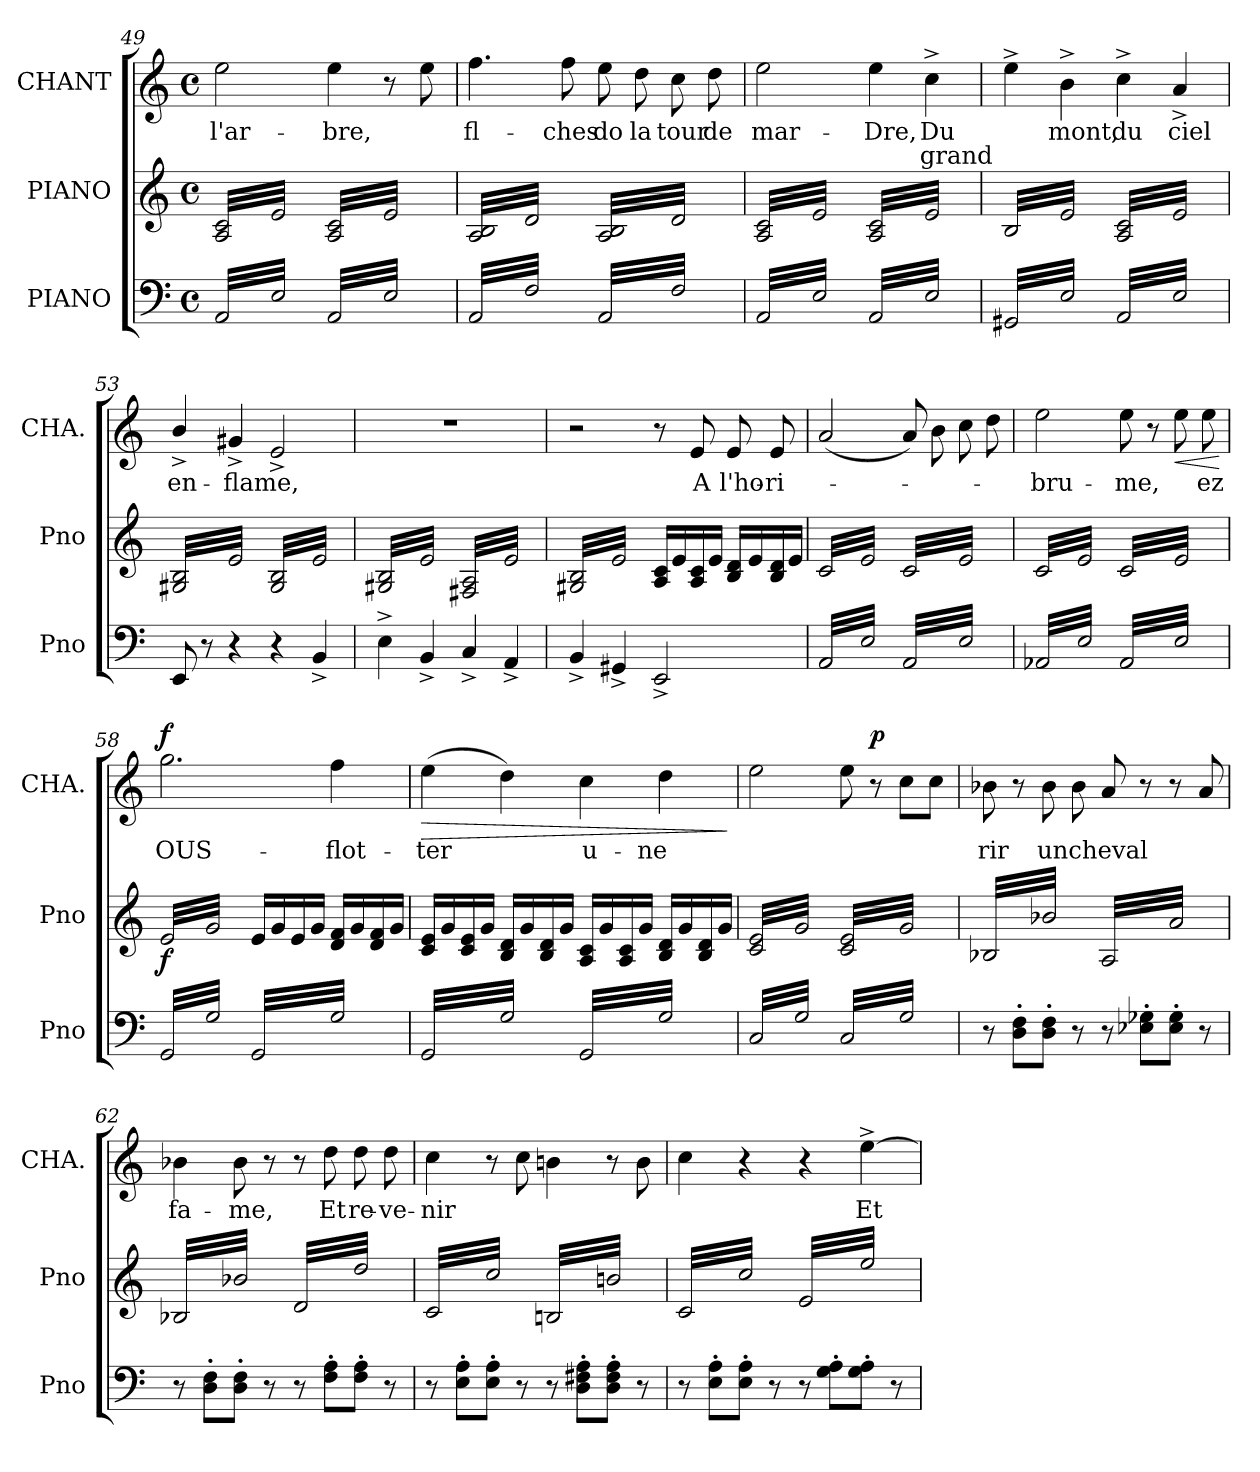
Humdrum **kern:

**kern	**kern	**dynam	**kern	**text	**text	**dynam
*part3	*part2	*part2	*part1	*part1	*part1	*part1
*staff3	*staff2	*staff2	*staff1	*staff1	*staff1	*staff1
*I"PIANO	*I"PIANO	*	*I"CHANT	*	*	*
*I'Pno	*I'Pno	*	*I'CHA.	*	*	*
!!LO:LB:g=z
*clefF4	*clefG2	*	*clefG2	*	*	*
*k[]	*k[]	*	*k[]	*	*	*
*M4/4	*M4/4	*	*M4/4	*	*	*
*met(c)	*met(c)	*	*met(c)	*	*	*
=49	=49	=49	=49	=49	=49	=49
!	!	!	!	!LO:LY:b	!	!
*tremolo	*	*	*	*	*	*
*	*tremolo	*	*	*	*	*
32AA/LLL	32A/ 32c/LLL	.	2ee\	l'ar-	.	.
32E\	32e/	.	.	.	.	.
32AA/	32A/ 32c/	.	.	.	.	.
32E\	32e/	.	.	.	.	.
32AA/	32A/ 32c/	.	.	.	.	.
32E\	32e/	.	.	.	.	.
32AA/	32A/ 32c/	.	.	.	.	.
32E\	32e/	.	.	.	.	.
32AA/	32A/ 32c/	.	.	.	.	.
32E\	32e/	.	.	.	.	.
32AA/	32A/ 32c/	.	.	.	.	.
32E\	32e/	.	.	.	.	.
32AA/	32A/ 32c/	.	.	.	.	.
32E\	32e/	.	.	.	.	.
32AA/	32A/ 32c/	.	.	.	.	.
32E\JJJ	32e/JJJ	.	.	.	.	.
!	!	!	!	!LO:LY:b	!	!
32AA/LLL	32A/ 32c/LLL	.	4ee\	-bre,	.	.
32E\	32e/	.	.	.	.	.
32AA/	32A/ 32c/	.	.	.	.	.
32E\	32e/	.	.	.	.	.
32AA/	32A/ 32c/	.	.	.	.	.
32E\	32e/	.	.	.	.	.
32AA/	32A/ 32c/	.	.	.	.	.
32E\	32e/	.	.	.	.	.
32AA/	32A/ 32c/	.	8r	.	.	.
32E\	32e/	.	.	.	.	.
32AA/	32A/ 32c/	.	.	.	.	.
32E\	32e/	.	.	.	.	.
32AA/	32A/ 32c/	.	8ee\	.	.	.
32E\	32e/	.	.	.	.	.
32AA/	32A/ 32c/	.	.	.	.	.
32E\JJJ	32e/JJJ	.	.	.	.	.
=50	=50	=50	=50	=50	=50	=50
!	!	!	!	!LO:LY:b	!	!
32AA/LLL	32A/ 32B/LLL	.	4.ff\	fl-	.	.
32F\	32d/	.	.	.	.	.
32AA/	32A/ 32B/	.	.	.	.	.
32F\	32d/	.	.	.	.	.
32AA/	32A/ 32B/	.	.	.	.	.
32F\	32d/	.	.	.	.	.
32AA/	32A/ 32B/	.	.	.	.	.
32F\	32d/	.	.	.	.	.
32AA/	32A/ 32B/	.	.	.	.	.
32F\	32d/	.	.	.	.	.
32AA/	32A/ 32B/	.	.	.	.	.
32F\	32d/	.	.	.	.	.
!	!	!	!	!LO:LY:b	!	!
32AA/	32A/ 32B/	.	8ff\	-ches	.	.
32F\	32d/	.	.	.	.	.
32AA/	32A/ 32B/	.	.	.	.	.
32F\JJJ	32d/JJJ	.	.	.	.	.
!	!	!	!	!LO:LY:b	!	!
32AA/LLL	32A/ 32B/LLL	.	8ee\	do	.	.
32F\	32d/	.	.	.	.	.
32AA/	32A/ 32B/	.	.	.	.	.
32F\	32d/	.	.	.	.	.
!	!	!	!	!LO:LY:b	!	!
32AA/	32A/ 32B/	.	8dd\	la	.	.
32F\	32d/	.	.	.	.	.
32AA/	32A/ 32B/	.	.	.	.	.
32F\	32d/	.	.	.	.	.
!	!	!	!	!LO:LY:b	!	!
32AA/	32A/ 32B/	.	8cc\	tour	.	.
32F\	32d/	.	.	.	.	.
32AA/	32A/ 32B/	.	.	.	.	.
32F\	32d/	.	.	.	.	.
!	!	!	!	!LO:LY:b	!	!
32AA/	32A/ 32B/	.	8dd\	de	.	.
32F\	32d/	.	.	.	.	.
32AA/	32A/ 32B/	.	.	.	.	.
32F\JJJ	32d/JJJ	.	.	.	.	.
=51	=51	=51	=51	=51	=51	=51
!	!	!	!	!LO:LY:b	!	!
32AA/LLL	32A/ 32c/LLL	.	2ee\	mar-	.	.
32E\	32e/	.	.	.	.	.
32AA/	32A/ 32c/	.	.	.	.	.
32E\	32e/	.	.	.	.	.
32AA/	32A/ 32c/	.	.	.	.	.
32E\	32e/	.	.	.	.	.
32AA/	32A/ 32c/	.	.	.	.	.
32E\	32e/	.	.	.	.	.
32AA/	32A/ 32c/	.	.	.	.	.
32E\	32e/	.	.	.	.	.
32AA/	32A/ 32c/	.	.	.	.	.
32E\	32e/	.	.	.	.	.
32AA/	32A/ 32c/	.	.	.	.	.
32E\	32e/	.	.	.	.	.
32AA/	32A/ 32c/	.	.	.	.	.
32E\JJJ	32e/JJJ	.	.	.	.	.
!	!	!	!	!LO:LY:b	!	!
32AA/LLL	32A/ 32c/LLL	.	4ee\	-Dre,	.	.
32E\	32e/	.	.	.	.	.
32AA/	32A/ 32c/	.	.	.	.	.
32E\	32e/	.	.	.	.	.
32AA/	32A/ 32c/	.	.	.	.	.
32E\	32e/	.	.	.	.	.
32AA/	32A/ 32c/	.	.	.	.	.
32E\	32e/	.	.	.	.	.
!	!	!	!	!LO:LY:b	!LO:LY:b	!
32AA/	32A/ 32c/	.	4cc^\	Du	grand	.
32E\	32e/	.	.	.	.	.
32AA/	32A/ 32c/	.	.	.	.	.
32E\	32e/	.	.	.	.	.
32AA/	32A/ 32c/	.	.	.	.	.
32E\	32e/	.	.	.	.	.
32AA/	32A/ 32c/	.	.	.	.	.
32E\JJJ	32e/JJJ	.	.	.	.	.
=52	=52	=52	=52	=52	=52	=52
32GG#X/LLL	32B/LLL	.	4ee^\	.	.	.
32E\	32e/	.	.	.	.	.
32GG#X/	32B/	.	.	.	.	.
32E\	32e/	.	.	.	.	.
32GG#X/	32B/	.	.	.	.	.
32E\	32e/	.	.	.	.	.
32GG#X/	32B/	.	.	.	.	.
32E\	32e/	.	.	.	.	.
!	!	!	!	!LO:LY:b	!	!
32GG#X/	32B/	.	4b^\	mont,	.	.
32E\	32e/	.	.	.	.	.
32GG#X/	32B/	.	.	.	.	.
32E\	32e/	.	.	.	.	.
32GG#X/	32B/	.	.	.	.	.
32E\	32e/	.	.	.	.	.
32GG#X/	32B/	.	.	.	.	.
32E\JJJ	32e/JJJ	.	.	.	.	.
!	!	!	!	!LO:LY:b	!	!
32AA/LLL	32A/ 32c/LLL	.	4cc^\	du	.	.
32E\	32e/	.	.	.	.	.
32AA/	32A/ 32c/	.	.	.	.	.
32E\	32e/	.	.	.	.	.
32AA/	32A/ 32c/	.	.	.	.	.
32E\	32e/	.	.	.	.	.
32AA/	32A/ 32c/	.	.	.	.	.
32E\	32e/	.	.	.	.	.
!	!	!	!	!LO:LY:b	!	!
32AA/	32A/ 32c/	.	4a^/	ciel	.	.
32E\	32e/	.	.	.	.	.
32AA/	32A/ 32c/	.	.	.	.	.
32E\	32e/	.	.	.	.	.
32AA/	32A/ 32c/	.	.	.	.	.
32E\	32e/	.	.	.	.	.
32AA/	32A/ 32c/	.	.	.	.	.
32E\JJJ	32e/JJJ	.	.	.	.	.
*Xtremolo	*	*	*	*	*	*
=53	=53	=53	=53	=53	=53	=53
!	!	!	!	!LO:LY:b	!	!
8EE/	32G#X/ 32B/LLL	.	4b^/	en-	.	.
.	32e/	.	.	.	.	.
.	32G#X/ 32B/	.	.	.	.	.
.	32e/	.	.	.	.	.
8r	32G#X/ 32B/	.	.	.	.	.
.	32e/	.	.	.	.	.
.	32G#X/ 32B/	.	.	.	.	.
.	32e/	.	.	.	.	.
!	!	!	!	!LO:LY:b	!	!
4r	32G#X/ 32B/	.	4g#X^/	-flame,	.	.
.	32e/	.	.	.	.	.
.	32G#X/ 32B/	.	.	.	.	.
.	32e/	.	.	.	.	.
.	32G#X/ 32B/	.	.	.	.	.
.	32e/	.	.	.	.	.
.	32G#X/ 32B/	.	.	.	.	.
.	32e/JJJ	.	.	.	.	.
4r	32G#/ 32B/LLL	.	2e^/	.	.	.
.	32e/	.	.	.	.	.
.	32G#/ 32B/	.	.	.	.	.
.	32e/	.	.	.	.	.
.	32G#/ 32B/	.	.	.	.	.
.	32e/	.	.	.	.	.
.	32G#/ 32B/	.	.	.	.	.
.	32e/	.	.	.	.	.
4BB^/	32G#/ 32B/	.	.	.	.	.
.	32e/	.	.	.	.	.
.	32G#/ 32B/	.	.	.	.	.
.	32e/	.	.	.	.	.
.	32G#/ 32B/	.	.	.	.	.
.	32e/	.	.	.	.	.
.	32G#/ 32B/	.	.	.	.	.
.	32e/JJJ	.	.	.	.	.
=54	=54	=54	=54	=54	=54	=54
4E^\	32G#X/ 32B/LLL	.	1r	.	.	.
.	32e/	.	.	.	.	.
.	32G#X/ 32B/	.	.	.	.	.
.	32e/	.	.	.	.	.
.	32G#X/ 32B/	.	.	.	.	.
.	32e/	.	.	.	.	.
.	32G#X/ 32B/	.	.	.	.	.
.	32e/	.	.	.	.	.
4BB^/	32G#X/ 32B/	.	.	.	.	.
.	32e/	.	.	.	.	.
.	32G#X/ 32B/	.	.	.	.	.
.	32e/	.	.	.	.	.
.	32G#X/ 32B/	.	.	.	.	.
.	32e/	.	.	.	.	.
.	32G#X/ 32B/	.	.	.	.	.
.	32e/JJJ	.	.	.	.	.
4C^/	32F#X/ 32A/LLL	.	.	.	.	.
.	32e/	.	.	.	.	.
.	32F#X/ 32A/	.	.	.	.	.
.	32e/	.	.	.	.	.
.	32F#X/ 32A/	.	.	.	.	.
.	32e/	.	.	.	.	.
.	32F#X/ 32A/	.	.	.	.	.
.	32e/	.	.	.	.	.
4AA^/	32F#X/ 32A/	.	.	.	.	.
.	32e/	.	.	.	.	.
.	32F#X/ 32A/	.	.	.	.	.
.	32e/	.	.	.	.	.
.	32F#X/ 32A/	.	.	.	.	.
.	32e/	.	.	.	.	.
.	32F#X/ 32A/	.	.	.	.	.
.	32e/JJJ	.	.	.	.	.
!!LO:LB:g=z
=55	=55	=55	=55	=55	=55	=55
4BB^/	32G#X/ 32B/LLL	.	2r	.	.	.
.	32e/	.	.	.	.	.
.	32G#X/ 32B/	.	.	.	.	.
.	32e/	.	.	.	.	.
.	32G#X/ 32B/	.	.	.	.	.
.	32e/	.	.	.	.	.
.	32G#X/ 32B/	.	.	.	.	.
.	32e/	.	.	.	.	.
4GG#X^/	32G#X/ 32B/	.	.	.	.	.
.	32e/	.	.	.	.	.
.	32G#X/ 32B/	.	.	.	.	.
.	32e/	.	.	.	.	.
.	32G#X/ 32B/	.	.	.	.	.
.	32e/	.	.	.	.	.
.	32G#X/ 32B/	.	.	.	.	.
.	32e/JJJ	.	.	.	.	.
*	*Xtremolo	*	*	*	*	*
2EE^/	16A/ 16c/LL	.	8r	.	.	.
.	.	.	.	.	.	.
.	16e/	.	.	.	.	.
.	.	.	.	.	.	.
!	!	!	!	!LO:LY:b	!	!
.	16A/ 16c/	.	8e/	A	.	.
.	.	.	.	.	.	.
.	16e/JJ	.	.	.	.	.
.	.	.	.	.	.	.
!	!	!	!	!LO:LY:b	!	!
.	16B/ 16d/LL	.	8e/	l'ho-	.	.
.	16e/	.	.	.	.	.
!	!	!	!	!LO:LY:b	!	!
.	16B/ 16d/	.	8e/	-ri-	.	.
.	16e/JJ	.	.	.	.	.
=56	=56	=56	=56	=56	=56	=56
*tremolo	*	*	*	*	*	*
*	*tremolo	*	*	*	*	*
32AA/LLL	32c/LLL	.	(<2a/	.	.	.
32E\	32e/	.	.	.	.	.
32AA/	32c/	.	.	.	.	.
32E\	32e/	.	.	.	.	.
32AA/	32c/	.	.	.	.	.
32E\	32e/	.	.	.	.	.
32AA/	32c/	.	.	.	.	.
32E\	32e/	.	.	.	.	.
32AA/	32c/	.	.	.	.	.
32E\	32e/	.	.	.	.	.
32AA/	32c/	.	.	.	.	.
32E\	32e/	.	.	.	.	.
32AA/	32c/	.	.	.	.	.
32E\	32e/	.	.	.	.	.
32AA/	32c/	.	.	.	.	.
32E\JJJ	32e/JJJ	.	.	.	.	.
32AA/LLL	32c/LLL	.	8a/)	.	.	.
32E\	32e/	.	.	.	.	.
32AA/	32c/	.	.	.	.	.
32E\	32e/	.	.	.	.	.
32AA/	32c/	.	8b\	.	.	.
32E\	32e/	.	.	.	.	.
32AA/	32c/	.	.	.	.	.
32E\	32e/	.	.	.	.	.
32AA/	32c/	.	8cc\	.	.	.
32E\	32e/	.	.	.	.	.
32AA/	32c/	.	.	.	.	.
32E\	32e/	.	.	.	.	.
32AA/	32c/	.	8dd\	.	.	.
32E\	32e/	.	.	.	.	.
32AA/	32c/	.	.	.	.	.
32E\JJJ	32e/JJJ	.	.	.	.	.
=57	=57	=57	=57	=57	=57	=57
!	!	!	!	!LO:LY:b	!	!
32AA-X/LLL	32c/LLL	.	2ee\	-bru-	.	.
32E\	32e/	.	.	.	.	.
32AA-X/	32c/	.	.	.	.	.
32E\	32e/	.	.	.	.	.
32AA-X/	32c/	.	.	.	.	.
32E\	32e/	.	.	.	.	.
32AA-X/	32c/	.	.	.	.	.
32E\	32e/	.	.	.	.	.
32AA-X/	32c/	.	.	.	.	.
32E\	32e/	.	.	.	.	.
32AA-X/	32c/	.	.	.	.	.
32E\	32e/	.	.	.	.	.
32AA-X/	32c/	.	.	.	.	.
32E\	32e/	.	.	.	.	.
32AA-X/	32c/	.	.	.	.	.
32E\JJJ	32e/JJJ	.	.	.	.	.
!	!	!	!	!LO:LY:b	!	!
32AA-/LLL	32c/LLL	.	8ee\	-me,	.	.
32E\	32e/	.	.	.	.	.
32AA-/	32c/	.	.	.	.	.
32E\	32e/	.	.	.	.	.
32AA-/	32c/	.	8r	.	.	.
32E\	32e/	.	.	.	.	.
32AA-/	32c/	.	.	.	.	.
32E\	32e/	.	.	.	.	.
!	!	!	!	!	!	!LO:HP:b
32AA-/	32c/	.	8ee\	.	.	<
32E\	32e/	.	.	.	.	.
32AA-/	32c/	.	.	.	.	.
32E\	32e/	.	.	.	.	.
!	!	!	!	!LO:LY:b	!	!
32AA-/	32c/	.	8ee\	-ez­	.	.
32E\	32e/	.	.	.	.	.
32AA-/	32c/	.	.	.	.	.
32E\JJJ	32e/JJJ	.	.	.	.	.
.	.	.	.	.	.	[
=58	=58	=58	=58	=58	=58	=58
!	!	!LO:DY:b	!	!LO:LY:b	!	!LO:DY:a
32GG/LLL	32e/LLL	f	2.gg\	OUS-	.	f
32G\	32g/	.	.	.	.	.
32GG/	32e/	.	.	.	.	.
32G\	32g/	.	.	.	.	.
32GG/	32e/	.	.	.	.	.
32G\	32g/	.	.	.	.	.
32GG/	32e/	.	.	.	.	.
32G\	32g/	.	.	.	.	.
32GG/	32e/	.	.	.	.	.
32G\	32g/	.	.	.	.	.
32GG/	32e/	.	.	.	.	.
32G\	32g/	.	.	.	.	.
32GG/	32e/	.	.	.	.	.
32G\	32g/	.	.	.	.	.
32GG/	32e/	.	.	.	.	.
32G\JJJ	32g/JJJ	.	.	.	.	.
*	*Xtremolo	*	*	*	*	*
32GG/LLL	16e/LL	.	.	.	.	.
32G\	.	.	.	.	.	.
32GG/	16g/	.	.	.	.	.
32G\	.	.	.	.	.	.
32GG/	16e/	.	.	.	.	.
32G\	.	.	.	.	.	.
32GG/	16g/JJ	.	.	.	.	.
32G\	.	.	.	.	.	.
!	!	!	!	!LO:LY:b	!	!
32GG/	16d/ 16f/LL	.	4ff\	-flot-	.	.
32G\	.	.	.	.	.	.
32GG/	16g/	.	.	.	.	.
32G\	.	.	.	.	.	.
32GG/	16d/ 16f/	.	.	.	.	.
32G\	.	.	.	.	.	.
32GG/	16g/JJ	.	.	.	.	.
32G\JJJ	.	.	.	.	.	.
=59	=59	=59	=59	=59	=59	=59
!	!	!	!	!LO:LY:b	!	!LO:HP:b
32GG/LLL	16c/ 16e/LL	.	(>4ee\	-ter	.	>
32G\	.	.	.	.	.	.
32GG/	16g/	.	.	.	.	.
32G\	.	.	.	.	.	.
32GG/	16c/ 16e/	.	.	.	.	.
32G\	.	.	.	.	.	.
32GG/	16g/JJ	.	.	.	.	.
32G\	.	.	.	.	.	.
32GG/	16B/ 16d/LL	.	4dd\)	.	.	.
32G\	.	.	.	.	.	.
32GG/	16g/	.	.	.	.	.
32G\	.	.	.	.	.	.
32GG/	16B/ 16d/	.	.	.	.	.
32G\	.	.	.	.	.	.
32GG/	16g/JJ	.	.	.	.	.
32G\JJJ	.	.	.	.	.	.
!	!	!	!	!LO:LY:b	!	!
32GG/LLL	16A/ 16c/LL	.	4cc\	u-	.	.
32G\	.	.	.	.	.	.
32GG/	16g/	.	.	.	.	.
32G\	.	.	.	.	.	.
32GG/	16A/ 16c/	.	.	.	.	.
32G\	.	.	.	.	.	.
32GG/	16g/JJ	.	.	.	.	.
32G\	.	.	.	.	.	.
!	!	!	!	!LO:LY:b	!	!
32GG/	16B/ 16d/LL	.	4dd\	-ne	.	.
32G\	.	.	.	.	.	.
32GG/	16g/	.	.	.	.	.
32G\	.	.	.	.	.	.
32GG/	16B/ 16d/	.	.	.	.	.
32G\	.	.	.	.	.	.
32GG/	16g/JJ	.	.	.	.	.
32G\JJJ	.	.	.	.	.	.
.	.	.	.	.	.	]
!!LO:LB:g=z
=60	=60	=60	=60	=60	=60	=60
*	*tremolo	*	*	*	*	*
32C/LLL	32c/ 32e/LLL	.	2ee\	.	.	.
32G\	32g/	.	.	.	.	.
32C/	32c/ 32e/	.	.	.	.	.
32G\	32g/	.	.	.	.	.
32C/	32c/ 32e/	.	.	.	.	.
32G\	32g/	.	.	.	.	.
32C/	32c/ 32e/	.	.	.	.	.
32G\	32g/	.	.	.	.	.
32C/	32c/ 32e/	.	.	.	.	.
32G\	32g/	.	.	.	.	.
32C/	32c/ 32e/	.	.	.	.	.
32G\	32g/	.	.	.	.	.
32C/	32c/ 32e/	.	.	.	.	.
32G\	32g/	.	.	.	.	.
32C/	32c/ 32e/	.	.	.	.	.
32G\JJJ	32g/JJJ	.	.	.	.	.
32C/LLL	32c/ 32e/LLL	.	8ee\	.	.	.
32G\	32g/	.	.	.	.	.
32C/	32c/ 32e/	.	.	.	.	.
32G\	32g/	.	.	.	.	.
!	!	!	!	!	!	!LO:DY:a
32C/	32c/ 32e/	.	8r	.	.	p
32G\	32g/	.	.	.	.	.
32C/	32c/ 32e/	.	.	.	.	.
32G\	32g/	.	.	.	.	.
32C/	32c/ 32e/	.	8cc\L	.	.	.
32G\	32g/	.	.	.	.	.
32C/	32c/ 32e/	.	.	.	.	.
32G\	32g/	.	.	.	.	.
32C/	32c/ 32e/	.	8cc\J	.	.	.
32G\	32g/	.	.	.	.	.
32C/	32c/ 32e/	.	.	.	.	.
32G\JJJ	32g/JJJ	.	.	.	.	.
*Xtremolo	*	*	*	*	*	*
=61	=61	=61	=61	=61	=61	=61
!	!	!	!	!LO:LY:b	!	!
8r	32B-X/LLL	.	8b-X\	-rir	.	.
.	32b-X\	.	.	.	.	.
.	32B-X/	.	.	.	.	.
.	32b-X\	.	.	.	.	.
8D\' 8F\'L	32B-X/	.	8r	.	.	.
.	32b-X\	.	.	.	.	.
.	32B-X/	.	.	.	.	.
.	32b-X\	.	.	.	.	.
!	!	!	!	!LO:LY:b	!	!
8D\' 8F\'J	32B-X/	.	8b-\	uncheval	.	.
.	32b-X\	.	.	.	.	.
.	32B-X/	.	.	.	.	.
.	32b-X\	.	.	.	.	.
8r	32B-X/	.	8b-\	.	.	.
.	32b-X\	.	.	.	.	.
.	32B-X/	.	.	.	.	.
.	32b-X\JJJ	.	.	.	.	.
8r	32A/LLL	.	8a/	.	.	.
.	32a/	.	.	.	.	.
.	32A/	.	.	.	.	.
.	32a/	.	.	.	.	.
8E-X\' 8G-X\'L	32A/	.	8r	.	.	.
.	32a/	.	.	.	.	.
.	32A/	.	.	.	.	.
.	32a/	.	.	.	.	.
8E-\' 8G-\'J	32A/	.	8r	.	.	.
.	32a/	.	.	.	.	.
.	32A/	.	.	.	.	.
.	32a/	.	.	.	.	.
8r	32A/	.	8a/	.	.	.
.	32a/	.	.	.	.	.
.	32A/	.	.	.	.	.
.	32a/JJJ	.	.	.	.	.
=62	=62	=62	=62	=62	=62	=62
!	!	!	!	!LO:LY:b	!	!
8r	32B-X/LLL	.	4b-X\	fa-	.	.
.	32b-X\	.	.	.	.	.
.	32B-X/	.	.	.	.	.
.	32b-X\	.	.	.	.	.
8D\' 8F\'L	32B-X/	.	.	.	.	.
.	32b-X\	.	.	.	.	.
.	32B-X/	.	.	.	.	.
.	32b-X\	.	.	.	.	.
!	!	!	!	!LO:LY:b	!	!
8D\' 8F\'J	32B-X/	.	8b-\	-me,	.	.
.	32b-X\	.	.	.	.	.
.	32B-X/	.	.	.	.	.
.	32b-X\	.	.	.	.	.
8r	32B-X/	.	8r	.	.	.
.	32b-X\	.	.	.	.	.
.	32B-X/	.	.	.	.	.
.	32b-X\JJJ	.	.	.	.	.
8r	32d/LLL	.	8r	.	.	.
.	32dd\	.	.	.	.	.
.	32d/	.	.	.	.	.
.	32dd\	.	.	.	.	.
!	!	!	!	!LO:LY:b	!	!
8F\' 8A\'L	32d/	.	8dd\	Et	.	.
.	32dd\	.	.	.	.	.
.	32d/	.	.	.	.	.
.	32dd\	.	.	.	.	.
!	!	!	!	!LO:LY:b	!	!
8F\' 8A\'J	32d/	.	8dd\	re-	.	.
.	32dd\	.	.	.	.	.
.	32d/	.	.	.	.	.
.	32dd\	.	.	.	.	.
!	!	!	!	!LO:LY:b	!	!
8r	32d/	.	8dd\	-ve-	.	.
.	32dd\	.	.	.	.	.
.	32d/	.	.	.	.	.
.	32dd\JJJ	.	.	.	.	.
=63	=63	=63	=63	=63	=63	=63
!	!	!	!	!LO:LY:b	!	!
8r	32c/LLL	.	4cc\	-nir	.	.
.	32cc\	.	.	.	.	.
.	32c/	.	.	.	.	.
.	32cc\	.	.	.	.	.
8E\' 8A\'L	32c/	.	.	.	.	.
.	32cc\	.	.	.	.	.
.	32c/	.	.	.	.	.
.	32cc\	.	.	.	.	.
8E\' 8A\'J	32c/	.	8r	.	.	.
.	32cc\	.	.	.	.	.
.	32c/	.	.	.	.	.
.	32cc\	.	.	.	.	.
8r	32c/	.	8cc\	.	.	.
.	32cc\	.	.	.	.	.
.	32c/	.	.	.	.	.
.	32cc\JJJ	.	.	.	.	.
8r	32Bn/LLL	.	4bn\	.	.	.
.	32bn\	.	.	.	.	.
.	32Bn/	.	.	.	.	.
.	32bn\	.	.	.	.	.
8D\' 8F#X\' 8A\'L	32Bn/	.	.	.	.	.
.	32bn\	.	.	.	.	.
.	32Bn/	.	.	.	.	.
.	32bn\	.	.	.	.	.
8D\' 8F#\' 8A\'J	32Bn/	.	8r	.	.	.
.	32bn\	.	.	.	.	.
.	32Bn/	.	.	.	.	.
.	32bn\	.	.	.	.	.
8r	32Bn/	.	8b\	.	.	.
.	32bn\	.	.	.	.	.
.	32Bn/	.	.	.	.	.
.	32bn\JJJ	.	.	.	.	.
=64	=64	=64	=64	=64	=64	=64
8r	32c/LLL	.	4cc\	.	.	.
.	32cc\	.	.	.	.	.
.	32c/	.	.	.	.	.
.	32cc\	.	.	.	.	.
8E\' 8A\'L	32c/	.	.	.	.	.
.	32cc\	.	.	.	.	.
.	32c/	.	.	.	.	.
.	32cc\	.	.	.	.	.
8E\' 8A\'J	32c/	.	4r	.	.	.
.	32cc\	.	.	.	.	.
.	32c/	.	.	.	.	.
.	32cc\	.	.	.	.	.
8r	32c/	.	.	.	.	.
.	32cc\	.	.	.	.	.
.	32c/	.	.	.	.	.
.	32cc\JJJ	.	.	.	.	.
8r	32e/LLL	.	4r	.	.	.
.	32ee\	.	.	.	.	.
.	32e/	.	.	.	.	.
.	32ee\	.	.	.	.	.
8G\' 8A\'L	32e/	.	.	.	.	.
.	32ee\	.	.	.	.	.
.	32e/	.	.	.	.	.
.	32ee\	.	.	.	.	.
!	!	!	!	!LO:LY:b	!	!
8G\' 8A\'J	32e/	.	[4ee^\	Et	.	.
.	32ee\	.	.	.	.	.
.	32e/	.	.	.	.	.
.	32ee\	.	.	.	.	.
8r	32e/	.	.	.	.	.
.	32ee\	.	.	.	.	.
.	32e/	.	.	.	.	.
.	32ee\JJJ	.	.	.	.	.
*	*Xtremolo	*	*	*	*	*
.	.	.	.	.	.	.
.	.	.	.	.	.	.
.	.	.	.	.	.	.
.	.	.	.	.	.	.
.	.	.	.	.	.	.
.	.	.	.	.	.	.
.	.	.	.	.	.	.
.	.	.	.	.	.	.
=	=	=	=	=	=	=
*-	*-	*-	*-	*-	*-	*-
